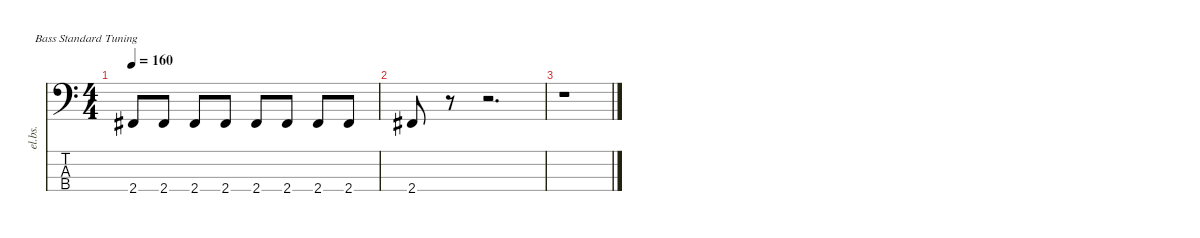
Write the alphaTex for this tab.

\defaultSystemsLayout 4
\hideDynamics
\bracketExtendMode nobrackets
\track ("Electric Bass" "el.bs.") {instrument electricbassfinger}
\staff {score tabs}
\tuning (G2 D2 A1 E1)
\ts (4 4)
\tempo 160
\clef f4
\ks c
2.4{acc #}.8{dy mf beam Up} 2.4{acc #}.8{beam Up} 2.4{acc #}.8{beam Up} 2.4{acc #}.8{beam Up} 2.4{acc #}.8{beam Up} 2.4{acc #}.8{beam Up} 2.4{acc #}.8{beam Up} 2.4{acc #}.8{beam Up} |
2.4{acc #}.8{beam Up} r.8{beam Down} r.2{d beam Down} |
r.1{beam Down}
